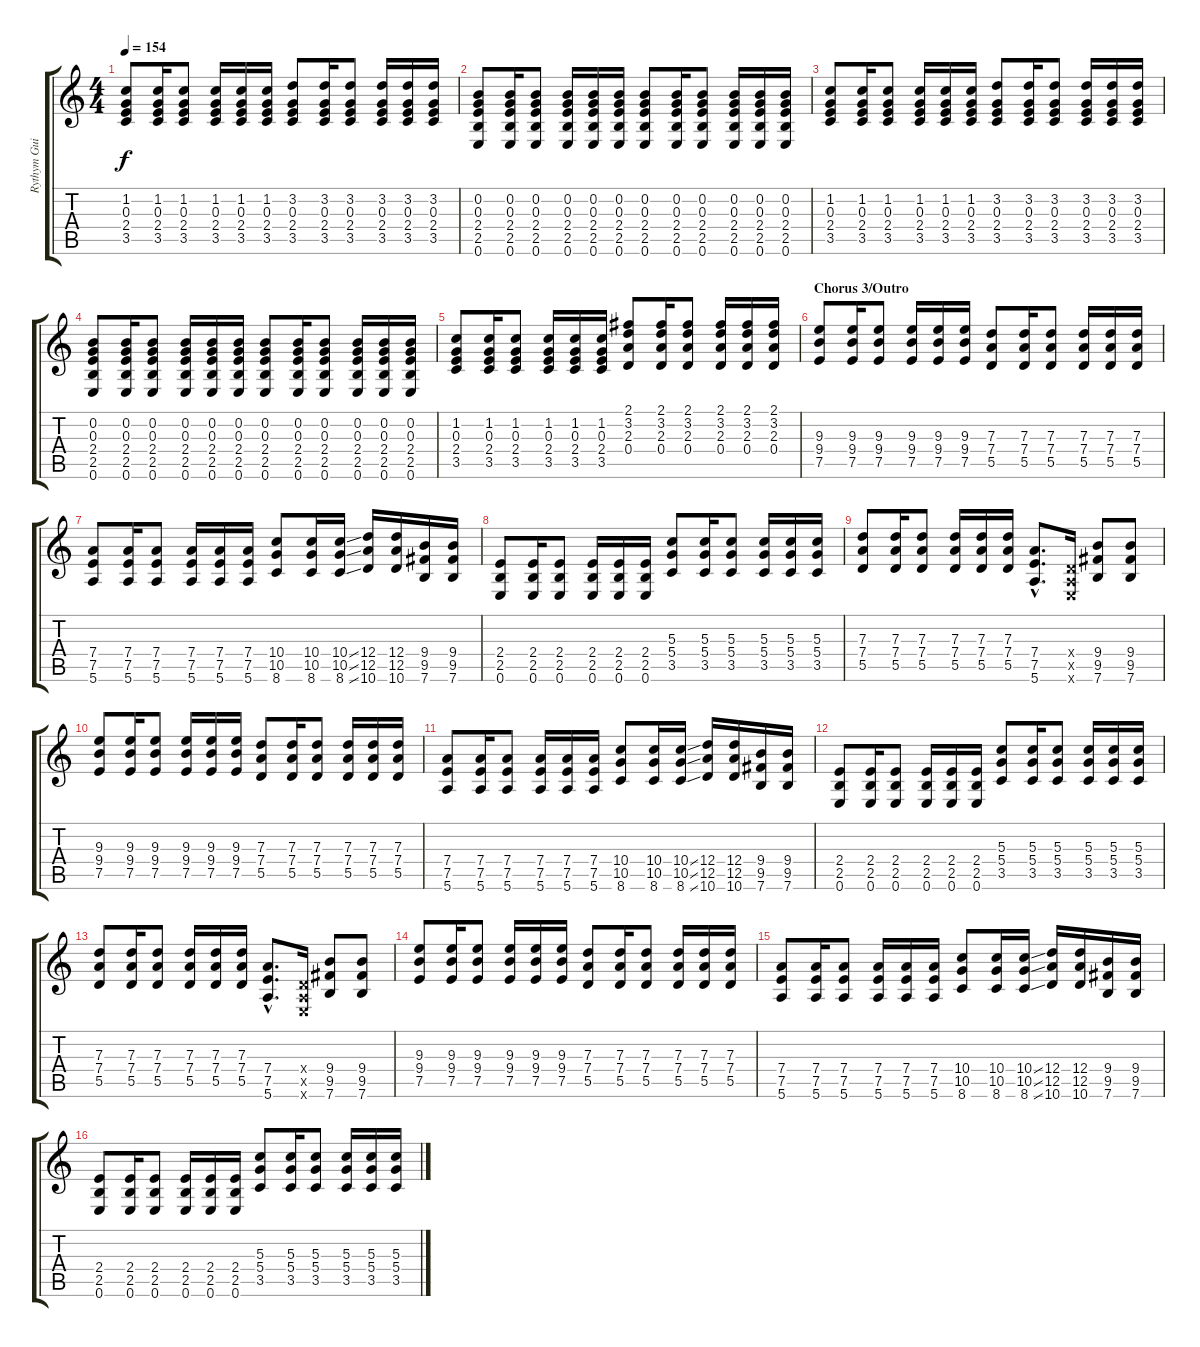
\track ("Rythym Guitar (Dexter)" "Rythym Gui") {instrument distortionguitar}
\staff {score tabs}
\tuning (E4 B3 G3 D3 A2 E2) {hide}
\ts (4 4)
\tempo 154
\clef g2
\ks c
(1.2 0.3 2.4 3.5).8{dy f} (1.2 0.3 2.4 3.5).16 (1.2 0.3 2.4 3.5).8 (1.2 0.3 2.4 3.5).16 (1.2 0.3 2.4 3.5).16 (1.2 0.3 2.4 3.5).16 (3.2 0.3 2.4 3.5).8 (3.2 0.3 2.4 3.5).16 (3.2 0.3 2.4 3.5).8 (3.2 0.3 2.4 3.5).16 (3.2 0.3 2.4 3.5).16 (3.2 0.3 2.4 3.5).16 |
(0.2 0.3 2.4 2.5 0.6).8 (0.2 0.3 2.4 2.5 0.6).16 (0.2 0.3 2.4 2.5 0.6).8 (0.2 0.3 2.4 2.5 0.6).16 (0.2 0.3 2.4 2.5 0.6).16 (0.2 0.3 2.4 2.5 0.6).16 (0.2 0.3 2.4 2.5 0.6).8 (0.2 0.3 2.4 2.5 0.6).16 (0.2 0.3 2.4 2.5 0.6).8 (0.2 0.3 2.4 2.5 0.6).16 (0.2 0.3 2.4 2.5 0.6).16 (0.2 0.3 2.4 2.5 0.6).16 |
(1.2 0.3 2.4 3.5).8 (1.2 0.3 2.4 3.5).16 (1.2 0.3 2.4 3.5).8 (1.2 0.3 2.4 3.5).16 (1.2 0.3 2.4 3.5).16 (1.2 0.3 2.4 3.5).16 (3.2 0.3 2.4 3.5).8 (3.2 0.3 2.4 3.5).16 (3.2 0.3 2.4 3.5).8 (3.2 0.3 2.4 3.5).16 (3.2 0.3 2.4 3.5).16 (3.2 0.3 2.4 3.5).16 |
(0.2 0.3 2.4 2.5 0.6).8 (0.2 0.3 2.4 2.5 0.6).16 (0.2 0.3 2.4 2.5 0.6).8 (0.2 0.3 2.4 2.5 0.6).16 (0.2 0.3 2.4 2.5 0.6).16 (0.2 0.3 2.4 2.5 0.6).16 (0.2 0.3 2.4 2.5 0.6).8 (0.2 0.3 2.4 2.5 0.6).16 (0.2 0.3 2.4 2.5 0.6).8 (0.2 0.3 2.4 2.5 0.6).16 (0.2 0.3 2.4 2.5 0.6).16 (0.2 0.3 2.4 2.5 0.6).16 |
(1.2 0.3 2.4 3.5).8 (1.2 0.3 2.4 3.5).16 (1.2 0.3 2.4 3.5).8 (1.2 0.3 2.4 3.5).16 (1.2 0.3 2.4 3.5).16 (1.2 0.3 2.4 3.5).16 (2.1 3.2 2.3 0.4).8 (2.1 3.2 2.3 0.4).16 (2.1 3.2 2.3 0.4).8 (2.1 3.2 2.3 0.4).16 (2.1 3.2 2.3 0.4).16 (2.1 3.2 2.3 0.4).16 |
\section ("" "Chorus 3/Outro")
(9.3 9.4 7.5).8 (9.3 9.4 7.5).16 (9.3 9.4 7.5).8 (9.3 9.4 7.5).16 (9.3 9.4 7.5).16 (9.3 9.4 7.5).16 (7.3 7.4 5.5).8 (7.3 7.4 5.5).16 (7.3 7.4 5.5).8 (7.3 7.4 5.5).16 (7.3 7.4 5.5).16 (7.3 7.4 5.5).16 |
(7.4 7.5 5.6).8 (7.4 7.5 5.6).16 (7.4 7.5 5.6).8 (7.4 7.5 5.6).16 (7.4 7.5 5.6).16 (7.4 7.5 5.6).16 (10.4 10.5 8.6).8 (10.4 10.5 8.6).16 (10.4{ss} 10.5{ss} 8.6{ss}).16 (12.4 12.5 10.6).16 (12.4 12.5 10.6).16 (9.4 9.5 7.6).16 (9.4 9.5 7.6).16 |
(2.4 2.5 0.6).8 (2.4 2.5 0.6).16 (2.4 2.5 0.6).8 (2.4 2.5 0.6).16 (2.4 2.5 0.6).16 (2.4 2.5 0.6).16 (5.3 5.4 3.5).8 (5.3 5.4 3.5).16 (5.3 5.4 3.5).8 (5.3 5.4 3.5).16 (5.3 5.4 3.5).16 (5.3 5.4 3.5).16 |
(7.3 7.4 5.5).8 (7.3 7.4 5.5).16 (7.3 7.4 5.5).8 (7.3 7.4 5.5).16 (7.3 7.4 5.5).16 (7.3 7.4 5.5).16 (7.4{hac} 7.5{hac} 5.6{hac}).8{d} (0.4{x} 0.5{x} 0.6{x}).16 (9.4 9.5 7.6).8 (9.4 9.5 7.6).8 |
(9.3 9.4 7.5).8 (9.3 9.4 7.5).16 (9.3 9.4 7.5).8 (9.3 9.4 7.5).16 (9.3 9.4 7.5).16 (9.3 9.4 7.5).16 (7.3 7.4 5.5).8 (7.3 7.4 5.5).16 (7.3 7.4 5.5).8 (7.3 7.4 5.5).16 (7.3 7.4 5.5).16 (7.3 7.4 5.5).16 |
(7.4 7.5 5.6).8 (7.4 7.5 5.6).16 (7.4 7.5 5.6).8 (7.4 7.5 5.6).16 (7.4 7.5 5.6).16 (7.4 7.5 5.6).16 (10.4 10.5 8.6).8 (10.4 10.5 8.6).16 (10.4{ss} 10.5{ss} 8.6{ss}).16 (12.4 12.5 10.6).16 (12.4 12.5 10.6).16 (9.4 9.5 7.6).16 (9.4 9.5 7.6).16 |
(2.4 2.5 0.6).8 (2.4 2.5 0.6).16 (2.4 2.5 0.6).8 (2.4 2.5 0.6).16 (2.4 2.5 0.6).16 (2.4 2.5 0.6).16 (5.3 5.4 3.5).8 (5.3 5.4 3.5).16 (5.3 5.4 3.5).8 (5.3 5.4 3.5).16 (5.3 5.4 3.5).16 (5.3 5.4 3.5).16 |
(7.3 7.4 5.5).8 (7.3 7.4 5.5).16 (7.3 7.4 5.5).8 (7.3 7.4 5.5).16 (7.3 7.4 5.5).16 (7.3 7.4 5.5).16 (7.4{hac} 7.5{hac} 5.6{hac}).8{d} (0.4{x} 0.5{x} 0.6{x}).16 (9.4 9.5 7.6).8 (9.4 9.5 7.6).8 |
(9.3 9.4 7.5).8 (9.3 9.4 7.5).16 (9.3 9.4 7.5).8 (9.3 9.4 7.5).16 (9.3 9.4 7.5).16 (9.3 9.4 7.5).16 (7.3 7.4 5.5).8 (7.3 7.4 5.5).16 (7.3 7.4 5.5).8 (7.3 7.4 5.5).16 (7.3 7.4 5.5).16 (7.3 7.4 5.5).16 |
(7.4 7.5 5.6).8 (7.4 7.5 5.6).16 (7.4 7.5 5.6).8 (7.4 7.5 5.6).16 (7.4 7.5 5.6).16 (7.4 7.5 5.6).16 (10.4 10.5 8.6).8 (10.4 10.5 8.6).16 (10.4{ss} 10.5{ss} 8.6{ss}).16 (12.4 12.5 10.6).16 (12.4 12.5 10.6).16 (9.4 9.5 7.6).16 (9.4 9.5 7.6).16 |
(2.4 2.5 0.6).8 (2.4 2.5 0.6).16 (2.4 2.5 0.6).8 (2.4 2.5 0.6).16 (2.4 2.5 0.6).16 (2.4 2.5 0.6).16 (5.3 5.4 3.5).8 (5.3 5.4 3.5).16 (5.3 5.4 3.5).8 (5.3 5.4 3.5).16 (5.3 5.4 3.5).16 (5.3 5.4 3.5).16
